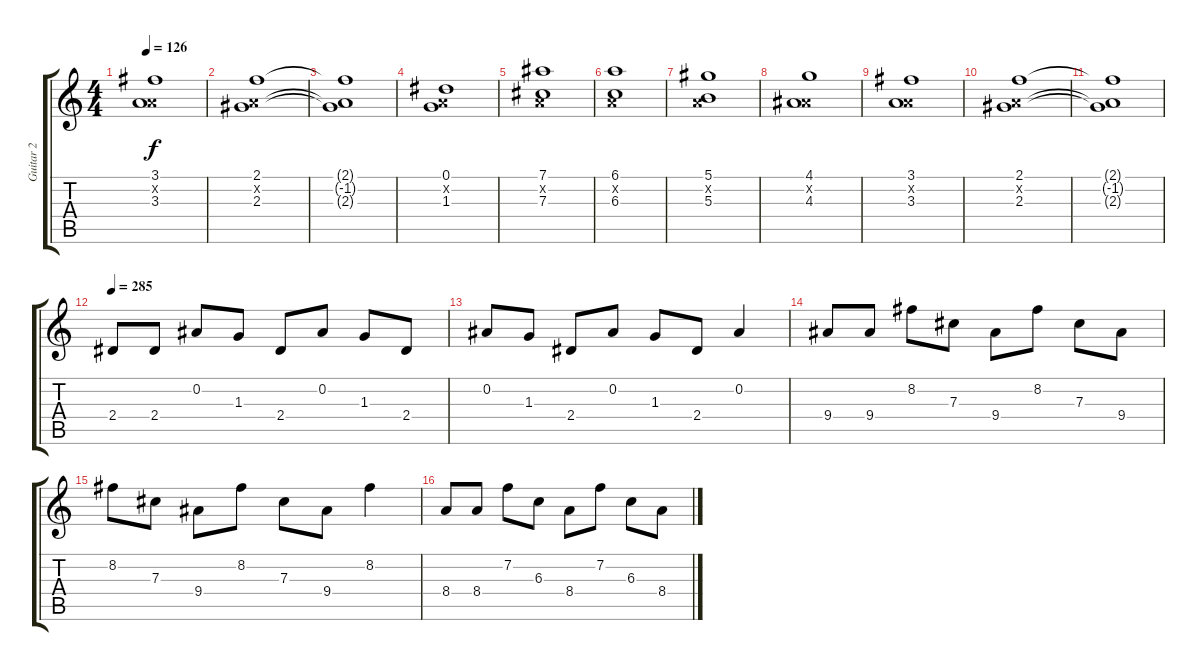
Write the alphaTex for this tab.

\track ("Guitar 2" "Guitar 2") {instrument distortionguitar}
\staff {score tabs}
\tuning (Eb4 Bb3 Gb3 Db3 Ab2 Eb2) {hide}
\ts (4 4)
\tempo 126
\clef g2
\ks c
(3.1 -1.2{x} 3.3).1{dy f} |
(2.1 -1.2{x} 2.3).1 |
(2.1{t} -1.2{t} 2.3{t}).1 |
(0.1 -1.2{x} 1.3).1 |
(7.1 -1.2{x} 7.3).1 |
(6.1 -1.2{x} 6.3).1 |
(5.1 -1.2{x} 5.3).1 |
(4.1 -1.2{x} 4.3).1 |
(3.1 -1.2{x} 3.3).1 |
(2.1 -1.2{x} 2.3).1 |
(2.1{t} -1.2{t} 2.3{t}).1 |
\tempo 285
2.4.8 2.4.8 0.2.8 1.3.8 2.4.8 0.2.8 1.3.8 2.4.8 |
0.2.8 1.3.8 2.4.8 0.2.8 1.3.8 2.4.8 0.2.4 |
9.4.8 9.4.8 8.2.8 7.3.8 9.4.8 8.2.8 7.3.8 9.4.8 |
8.2.8 7.3.8 9.4.8 8.2.8 7.3.8 9.4.8 8.2.4 |
8.4.8 8.4.8 7.2.8 6.3.8 8.4.8 7.2.8 6.3.8 8.4.8
